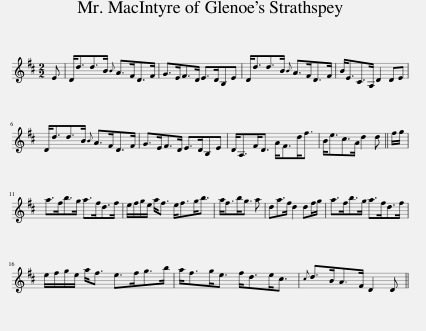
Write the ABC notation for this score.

X:1
L:1/8
M:2/2
I:linebreak $
K:D
V:1 treble
V:1
 E | D<dd>B{B} A>FD>F | G>EF>D E>DB,E | D<dd>B{B} A>FD>F | B<EC>A, D2 DE |$ %5
 D<dd>B{B} A>FD>F | G>EF>D E>DB,E | D<A,F<D A<Fd<f | B<ec>A d2 d || f/g/ |$ %10
 a>fb>g a>fd>f | e/f/g/e/ a<f e<fg<b | a<fb<g a | da>f d2 df/g/ | a>fb>g a>fd>f |$ %15
 e/f/g/e/ a<f e>fg>b | a<fg<e f<de<c |{c} d>BA>F D2 D || %18
